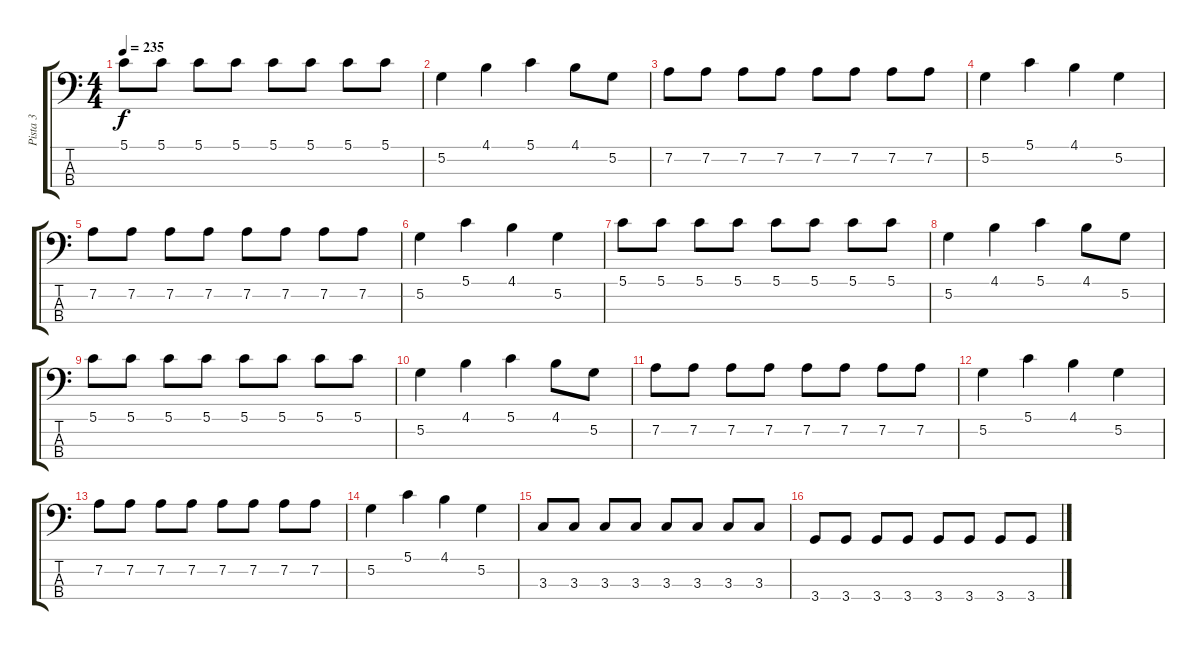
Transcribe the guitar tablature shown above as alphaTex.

\track ("Pista 3" "Pista 3") {instrument electricbasspick}
\staff {score tabs}
\tuning (G2 D2 A1 E1) {hide}
\ts (4 4)
\tempo 235
\clef f4
\ks c
5.1.8{dy f} 5.1.8 5.1.8 5.1.8 5.1.8 5.1.8 5.1.8 5.1.8 |
5.2.4 4.1.4 5.1.4 4.1.8 5.2.8 |
7.2.8 7.2.8 7.2.8 7.2.8 7.2.8 7.2.8 7.2.8 7.2.8 |
5.2.4 5.1.4 4.1.4 5.2.4 |
7.2.8 7.2.8 7.2.8 7.2.8 7.2.8 7.2.8 7.2.8 7.2.8 |
5.2.4 5.1.4 4.1.4 5.2.4 |
5.1.8 5.1.8 5.1.8 5.1.8 5.1.8 5.1.8 5.1.8 5.1.8 |
5.2.4 4.1.4 5.1.4 4.1.8 5.2.8 |
5.1.8 5.1.8 5.1.8 5.1.8 5.1.8 5.1.8 5.1.8 5.1.8 |
5.2.4 4.1.4 5.1.4 4.1.8 5.2.8 |
7.2.8 7.2.8 7.2.8 7.2.8 7.2.8 7.2.8 7.2.8 7.2.8 |
5.2.4 5.1.4 4.1.4 5.2.4 |
7.2.8 7.2.8 7.2.8 7.2.8 7.2.8 7.2.8 7.2.8 7.2.8 |
5.2.4 5.1.4 4.1.4 5.2.4 |
3.3.8 3.3.8 3.3.8 3.3.8 3.3.8 3.3.8 3.3.8 3.3.8 |
3.4.8 3.4.8 3.4.8 3.4.8 3.4.8 3.4.8 3.4.8 3.4.8
